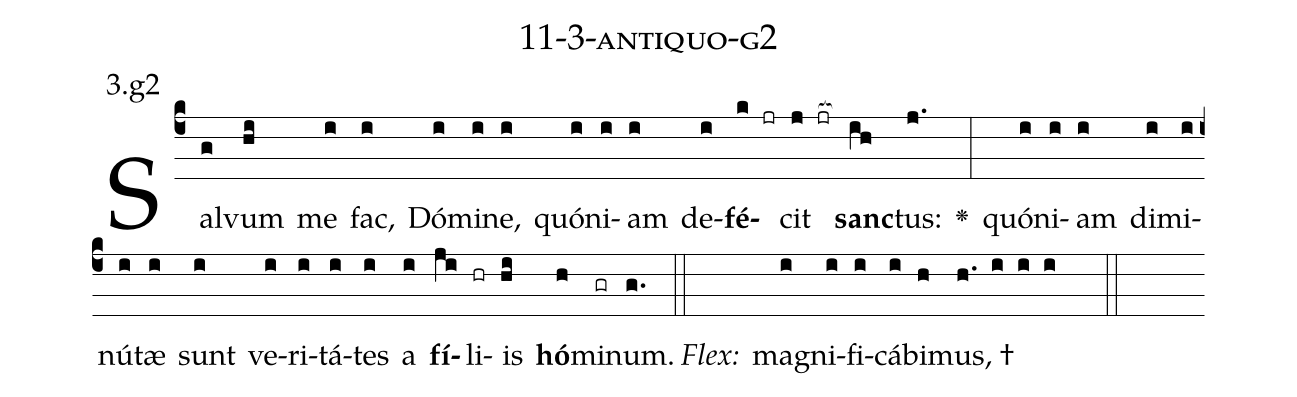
name: 11-3-antiquo-g2;
annotation: 3.g2;
%%
(c4)Sal(g)vum(hi) me(i) fac,(i) Dó(i)mi(i)ne,(i) quón(i)i(i)am(i) de(i)<b>fé</b>(k jr)cit(j jr[ocb:1{]) <b>sanc</b>(ih[ocb:0}])tus:(j.) <v>\greheightstar</v>(:) quón(i)i(i)am(i) di(i)mi(i)nú(i)tæ(i) sunt(i) ve(i)ri(i)tá(i)tes(i) a(i) <b>fí</b>(ji)li(hr)is(hi) <b>hó</b>(h)mi(gr)num.(g.) (::)
<i>Flex:</i>()  ma(i)gni(i)fi(i)cá(i)bi(h)mus, †(h. i i i  ::)

%E(i) u(i) o(ji) u(hi) a(h) e.(g.) (::)
